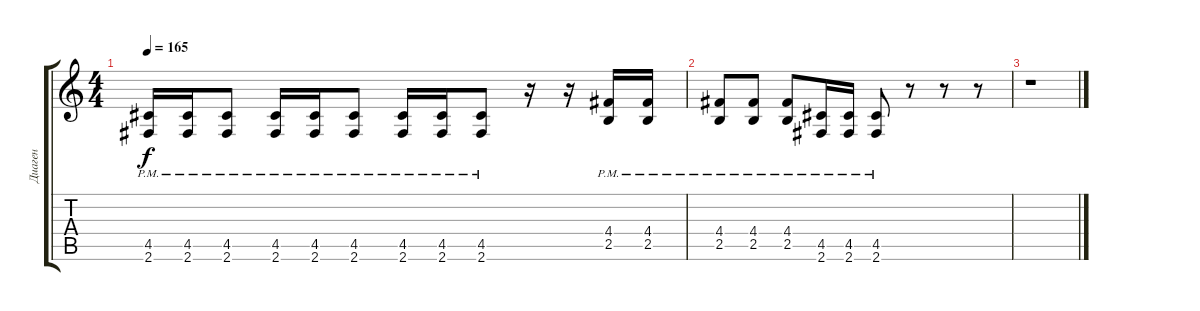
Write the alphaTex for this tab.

\track ("Диаген" "Диаген") {instrument distortionguitar}
\staff {score tabs}
\tuning (E4 B3 G3 D3 A2 E2) {hide}
\ts (4 4)
\tempo 165
\clef g2
\ks c
(4.5{pm} 2.6{pm}).16{dy f} (4.5{pm} 2.6{pm}).16 (4.5{pm} 2.6{pm}).8 (4.5{pm} 2.6{pm}).16 (4.5{pm} 2.6{pm}).16 (4.5{pm} 2.6{pm}).8 (4.5{pm} 2.6{pm}).16 (4.5{pm} 2.6{pm}).16 (4.5{pm} 2.6{pm}).8 r.16 r.16 (4.4{pm} 2.5{pm}).16 (4.4{pm} 2.5{pm}).16 |
(4.4{pm} 2.5{pm}).8 (4.4{pm} 2.5{pm}).8 (4.4{pm} 2.5{pm}).8 (4.5{pm} 2.6{pm}).16 (4.5{pm} 2.6{pm}).16 (4.5{pm} 2.6{pm}).8 r.8 r.8 r.8 |
r.1
